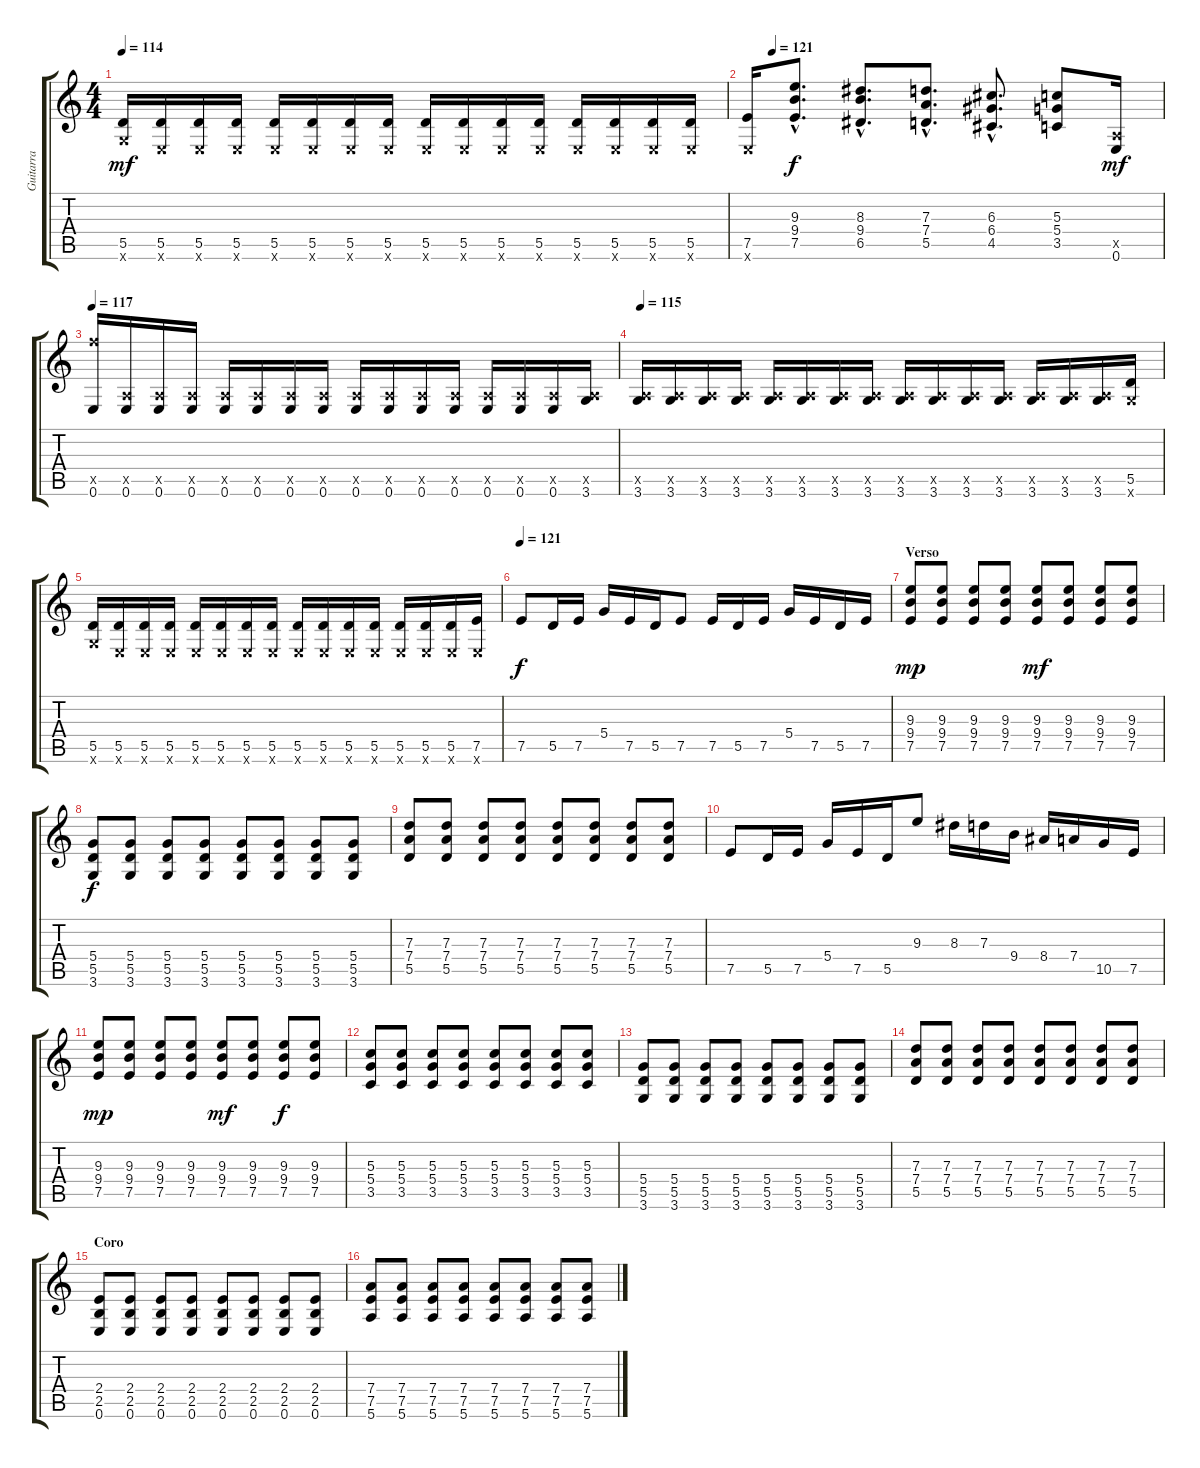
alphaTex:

\track ("Guitarra" "Guitarra") {instrument distortionguitar}
\staff {score tabs}
\tuning (E4 B3 G3 D3 A2 E2) {hide}
\ts (4 4)
\tempo 114
\clef g2
\ks c
(5.5 3.6{x}).16{dy mf} (5.5 0.6{x}).16 (5.5 0.6{x}).16 (5.5 0.6{x}).16 (5.5 0.6{x}).16 (5.5 0.6{x}).16 (5.5 0.6{x}).16 (5.5 0.6{x}).16 (5.5 0.6{x}).16 (5.5 0.6{x}).16 (5.5 0.6{x}).16 (5.5 0.6{x}).16 (5.5 0.6{x}).16 (5.5 0.6{x}).16 (5.5 0.6{x}).16 (5.5 0.6{x}).16 |
\tempo (121 0.0625)
(7.5 0.6{x}).16 (9.3{hac} 9.4{hac} 7.5{hac}).8{d dy f} (8.3{hac} 9.4{hac} 6.5{hac}).8{d} (7.3{hac} 7.4{hac} 5.5{hac}).8{d} (6.3{hac} 6.4{hac} 4.5{hac}).8{d} (5.3 5.4 3.5).8 (0.5{x} 0.6).16{dy mf} |
\tempo 117
(20.5{x} 0.6).16 (0.5{x} 0.6).16 (0.5{x} 0.6).16 (0.5{x} 0.6).16 (0.5{x} 0.6).16 (0.5{x} 0.6).16 (0.5{x} 0.6).16 (0.5{x} 0.6).16 (0.5{x} 0.6).16 (0.5{x} 0.6).16 (0.5{x} 0.6).16 (0.5{x} 0.6).16 (0.5{x} 0.6).16 (0.5{x} 0.6).16 (0.5{x} 0.6).16 (0.5{x} 3.6).16 |
\tempo 115
(0.5{x} 3.6).16 (0.5{x} 3.6).16 (0.5{x} 3.6).16 (0.5{x} 3.6).16 (0.5{x} 3.6).16 (0.5{x} 3.6).16 (0.5{x} 3.6).16 (0.5{x} 3.6).16 (0.5{x} 3.6).16 (0.5{x} 3.6).16 (0.5{x} 3.6).16 (0.5{x} 3.6).16 (0.5{x} 3.6).16 (0.5{x} 3.6).16 (0.5{x} 3.6).16 (5.5 3.6{x}).16 |
(5.5 3.6{x}).16 (5.5 0.6{x}).16 (5.5 0.6{x}).16 (5.5 0.6{x}).16 (5.5 0.6{x}).16 (5.5 0.6{x}).16 (5.5 0.6{x}).16 (5.5 0.6{x}).16 (5.5 0.6{x}).16 (5.5 0.6{x}).16 (5.5 0.6{x}).16 (5.5 0.6{x}).16 (5.5 0.6{x}).16 (5.5 0.6{x}).16 (5.5 0.6{x}).16 (7.5 0.6{x}).16 |
\tempo 121
7.5.8{dy f} 5.5.16 7.5.16 5.4.16 7.5.16 5.5.16 7.5.8 7.5.16 5.5.16 7.5.16 5.4.16 7.5.16 5.5.16 7.5.16 |
\section ("" "Verso")
(9.3 9.4 7.5).8{dy mp} (9.3 9.4 7.5).8 (9.3 9.4 7.5).8 (9.3 9.4 7.5).8 (9.3 9.4 7.5).8{dy mf} (9.3 9.4 7.5).8 (9.3 9.4 7.5).8 (9.3 9.4 7.5).8 |
(5.4 5.5 3.6).8{dy f} (5.4 5.5 3.6).8 (5.4 5.5 3.6).8 (5.4 5.5 3.6).8 (5.4 5.5 3.6).8 (5.4 5.5 3.6).8 (5.4 5.5 3.6).8 (5.4 5.5 3.6).8 |
(7.3 7.4 5.5).8 (7.3 7.4 5.5).8 (7.3 7.4 5.5).8 (7.3 7.4 5.5).8 (7.3 7.4 5.5).8 (7.3 7.4 5.5).8 (7.3 7.4 5.5).8 (7.3 7.4 5.5).8 |
7.5.8 5.5.16 7.5.16 5.4.16 7.5.16 5.5.16 9.3.8 8.3.16 7.3.16 9.4.16 8.4.16 7.4.16 10.5.16 7.5.16 |
(9.3 9.4 7.5).8{dy mp} (9.3 9.4 7.5).8 (9.3 9.4 7.5).8 (9.3 9.4 7.5).8 (9.3 9.4 7.5).8{dy mf} (9.3 9.4 7.5).8 (9.3 9.4 7.5).8{dy f} (9.3 9.4 7.5).8 |
(5.3 5.4 3.5).8 (5.3 5.4 3.5).8 (5.3 5.4 3.5).8 (5.3 5.4 3.5).8 (5.3 5.4 3.5).8 (5.3 5.4 3.5).8 (5.3 5.4 3.5).8 (5.3 5.4 3.5).8 |
(5.4 5.5 3.6).8 (5.4 5.5 3.6).8 (5.4 5.5 3.6).8 (5.4 5.5 3.6).8 (5.4 5.5 3.6).8 (5.4 5.5 3.6).8 (5.4 5.5 3.6).8 (5.4 5.5 3.6).8 |
(7.3 7.4 5.5).8 (7.3 7.4 5.5).8 (7.3 7.4 5.5).8 (7.3 7.4 5.5).8 (7.3 7.4 5.5).8 (7.3 7.4 5.5).8 (7.3 7.4 5.5).8 (7.3 7.4 5.5).8 |
\section ("" "Coro")
(2.4 2.5 0.6).8 (2.4 2.5 0.6).8 (2.4 2.5 0.6).8 (2.4 2.5 0.6).8 (2.4 2.5 0.6).8 (2.4 2.5 0.6).8 (2.4 2.5 0.6).8 (2.4 2.5 0.6).8 |
(7.4 7.5 5.6).8 (7.4 7.5 5.6).8 (7.4 7.5 5.6).8 (7.4 7.5 5.6).8 (7.4 7.5 5.6).8 (7.4 7.5 5.6).8 (7.4 7.5 5.6).8 (7.4 7.5 5.6).8
